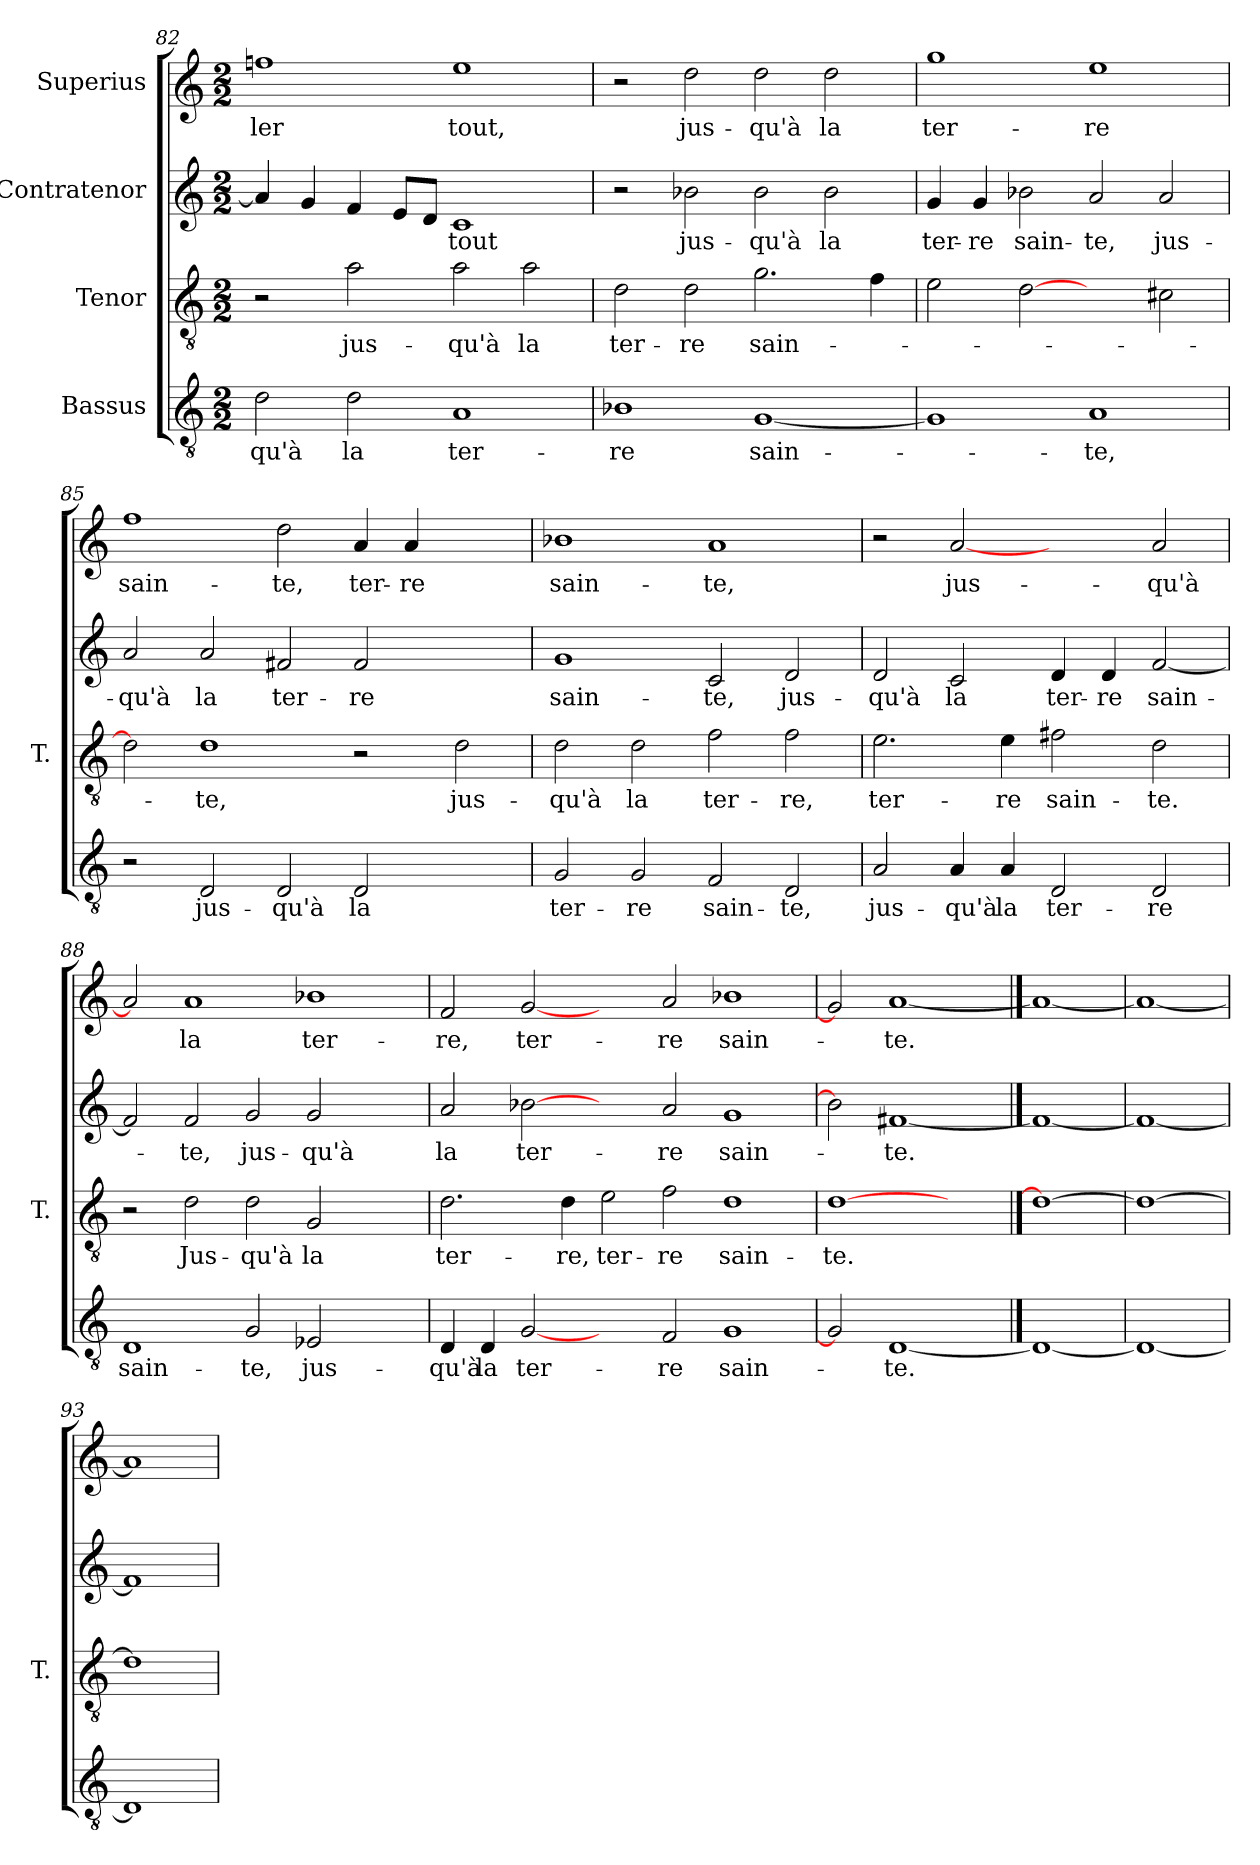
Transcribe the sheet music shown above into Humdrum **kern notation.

**kern	**text	**kern	**text	**kern	**text	**kern	**text
*part4	*part4	*part3	*part3	*part2	*part2	*part1	*part1
*staff4	*staff4	*staff3	*staff3	*staff2	*staff2	*staff1	*staff1
*I"Bassus	*	*I"Tenor	*	*I"Contratenor	*	*I"Superius	*
*	*	*I'T.	*	*	*	*	*
!!LO:LB:g=z
*clefGv2	*	*clefGv2	*	*clefG2	*	*clefG2	*
*ITrd7c12	*	*ITrd7c12	*	*	*	*	*
*k[]	*	*k[]	*	*k[]	*	*k[]	*
*C:	*	*C:	*	*C:	*	*C:	*
*M2/2	*	*M2/2	*	*M2/2	*	*M2/2	*
=82	=82	=82	=82	=82	=82	=82	=82
2D\	-qu'à	2r	.	4a/]	.	1ffn\	-ler
.	.	.	.	4g/	.	.	.
2D\	la	2A\	jus-	4f/	.	.	.
.	.	.	.	8e/L	.	.	.
.	.	.	.	8d/J	.	.	.
1AA/	ter-	2A\	-qu'à	1c/	tout	1ee\	tout,
.	.	2A\	la	.	.	.	.
=83	=83	=83	=83	=83	=83	=83	=83
1BB-X\	-re	2D\	ter-	2r	.	2r	.
.	.	2D\	-re	2b-X\	jus-	2dd\	jus-
[1GG/	sain-	2.G\	sain-	2b-\	-qu'à	2dd\	-qu'à
.	.	.	.	2b-\	la	2dd\	la
.	.	4F\	.	.	.	.	.
=84	=84	=84	=84	=84	=84	=84	=84
1GG/]	.	2E\	.	4g/	ter-	1gg\	ter-
.	.	.	.	4g/	-re	.	.
.	.	[2D\	.	2b-X\	sain-	.	.
1AA/	-te,	2ryy	.	2a/	-te,	1ee\	-re
.	.	2C#X\	.	2a/	jus-	.	.
=85	=85	=85	=85	=85	=85	=85	=85
2r	.	2D\]	.	2a/	-qu'à	1ff\	sain-
2DD/	jus-	1D\	-te,	2a/	la	.	.
2DD/	-qu'à	.	.	2f#X/	ter-	2dd\	-te,
2DD/	la	2r	.	2f#/	-re	4a/	ter-
.	.	.	.	.	.	4a/	-re
2ryy	.	2D\	jus-	2ryy	.	2ryy	.
!!LO:LB:g=z
=86	=86	=86	=86	=86	=86	=86	=86
2GG/	ter-	2D\	-qu'à	1g/	sain-	1b-X\	sain-
2GG/	-re	2D\	la	.	.	.	.
2FF/	sain-	2F\	ter-	2c/	-te,	1a/	-te,
2DD/	-te,	2F\	-re,	2d/	jus-	.	.
=87	=87	=87	=87	=87	=87	=87	=87
2AA/	jus-	2.E\	ter-	2d/	-qu'à	2r	.
4AA/	-qu'à	.	.	2c/	la	[2a/	jus-
4AA/	la	4E\	-re	.	.	.	.
2DD/	ter-	2F#X\	sain-	4d/	ter-	2ryy	.
.	.	.	.	4d/	-re	.	.
2DD/	-re	2D\	-te.	[2f/	sain-	2a/	-qu'à
!!LO:LB:g=z
=88	=88	=88	=88	=88	=88	=88	=88
1DD/	sain-	2r	.	2f/]	.	2a/]	.
.	.	2D\	Jus-	2f/	-te,	1a/	la
2GG/	-te,	2D\	-qu'à	2g/	jus-	.	.
2EE-X/	jus-	2GG/	la	2g/	-qu'à	1b-X\	ter-
2ryy	.	2ryy	.	2ryy	.	.	.
=89	=89	=89	=89	=89	=89	=89	=89
4DD/	-qu'à	2.D\	ter-	2a/	la	2f/	-re,
4DD/	la	.	.	.	.	.	.
[2GG/	ter-	.	.	[2b-X\	ter-	[2g/	ter-
.	.	4D\	-re,	.	.	.	.
2ryy	.	2E\	ter-	2ryy	.	2ryy	.
2FF/	-re	2F\	-re	2a/	-re	2a/	-re
1GG/	sain-	1D\	sain-	1g/	sain-	1b-X\	sain-
=90	=90	=90	=90	=90	=90	=90	=90
2GG/]	.	[1D\	-te.	2b-\]	.	2g/]	.
[1DD/	-te.	.	.	[1f#X/	-te.	[1a/	-te.
.	.	2ryy	.	.	.	.	.
==91	==91	==91	==91	==91	==91	==91	==91
1DD/_	.	1D\_	.	1f#/_	.	1a/_	.
=92	=92	=92	=92	=92	=92	=92	=92
1DD/_	.	1D\_	.	1f#/_	.	1a/_	.
=93	=93	=93	=93	=93	=93	=93	=93
1DD/]	.	1D\]	.	1f#/]	.	1a/]	.
=	=	=	=	=	=	=	=
*-	*-	*-	*-	*-	*-	*-	*-
